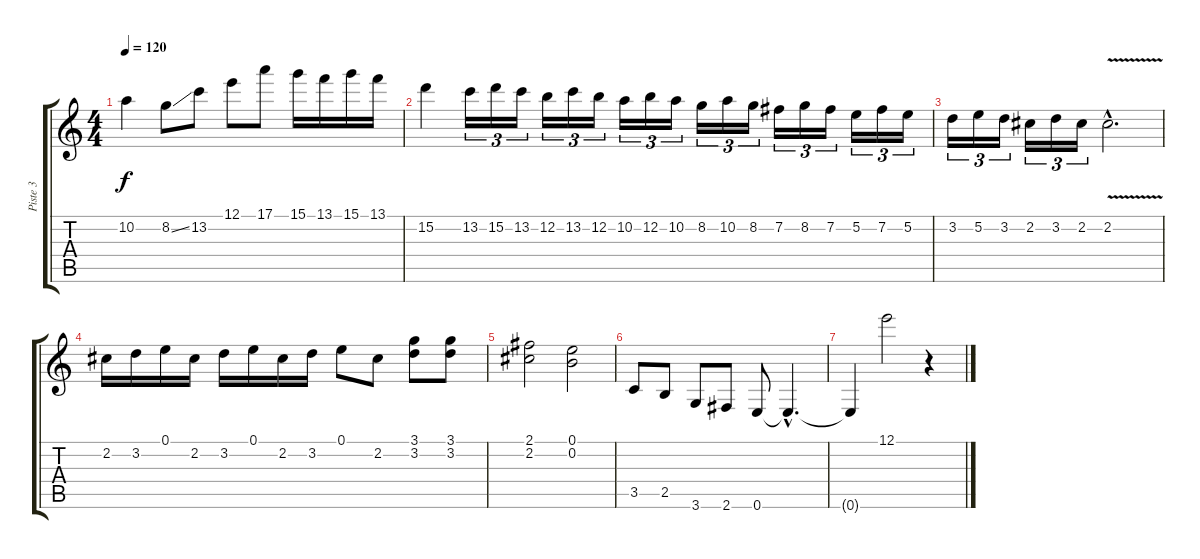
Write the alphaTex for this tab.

\track ("Piste 3" "Piste 3") {instrument distortionguitar}
\staff {score tabs}
\tuning (E4 B3 G3 D3 A2 E2) {hide}
\ts (4 4)
\tempo 120
\clef g2
\ks c
10.2.4{dy f} 8.2{ss}.8 13.2.8 12.1.8 17.1.8 15.1.16 13.1.16 15.1.16 13.1.16 |
15.2.4 13.2.16{tu (3 2)} 15.2.16{tu (3 2)} 13.2.16{tu (3 2)} 12.2.16{tu (3 2)} 13.2.16{tu (3 2)} 12.2.16{tu (3 2)} 10.2.16{tu (3 2)} 12.2.16{tu (3 2)} 10.2.16{tu (3 2)} 8.2.16{tu (3 2)} 10.2.16{tu (3 2)} 8.2.16{tu (3 2)} 7.2.16{tu (3 2)} 8.2.16{tu (3 2)} 7.2.16{tu (3 2)} 5.2.16{tu (3 2)} 7.2.16{tu (3 2)} 5.2.16{tu (3 2)} |
3.2.16{tu (3 2)} 5.2.16{tu (3 2)} 3.2.16{tu (3 2)} 2.2.16{tu (3 2)} 3.2.16{tu (3 2)} 2.2.16{tu (3 2)} 2.2{v hac}.2{d} |
2.2.16 3.2.16 0.1.16 2.2.16 3.2.16 0.1.16 2.2.16 3.2.16 0.1.8 2.2.8 (3.1 3.2).8 (3.1 3.2).8 |
(2.1 2.2).2 (0.1 0.2).2 |
3.5.8 2.5.8 3.6.8 2.6.8 0.6.8 0.6{hac t}.4{d} |
0.6{t}.4 12.1.2 r.4
